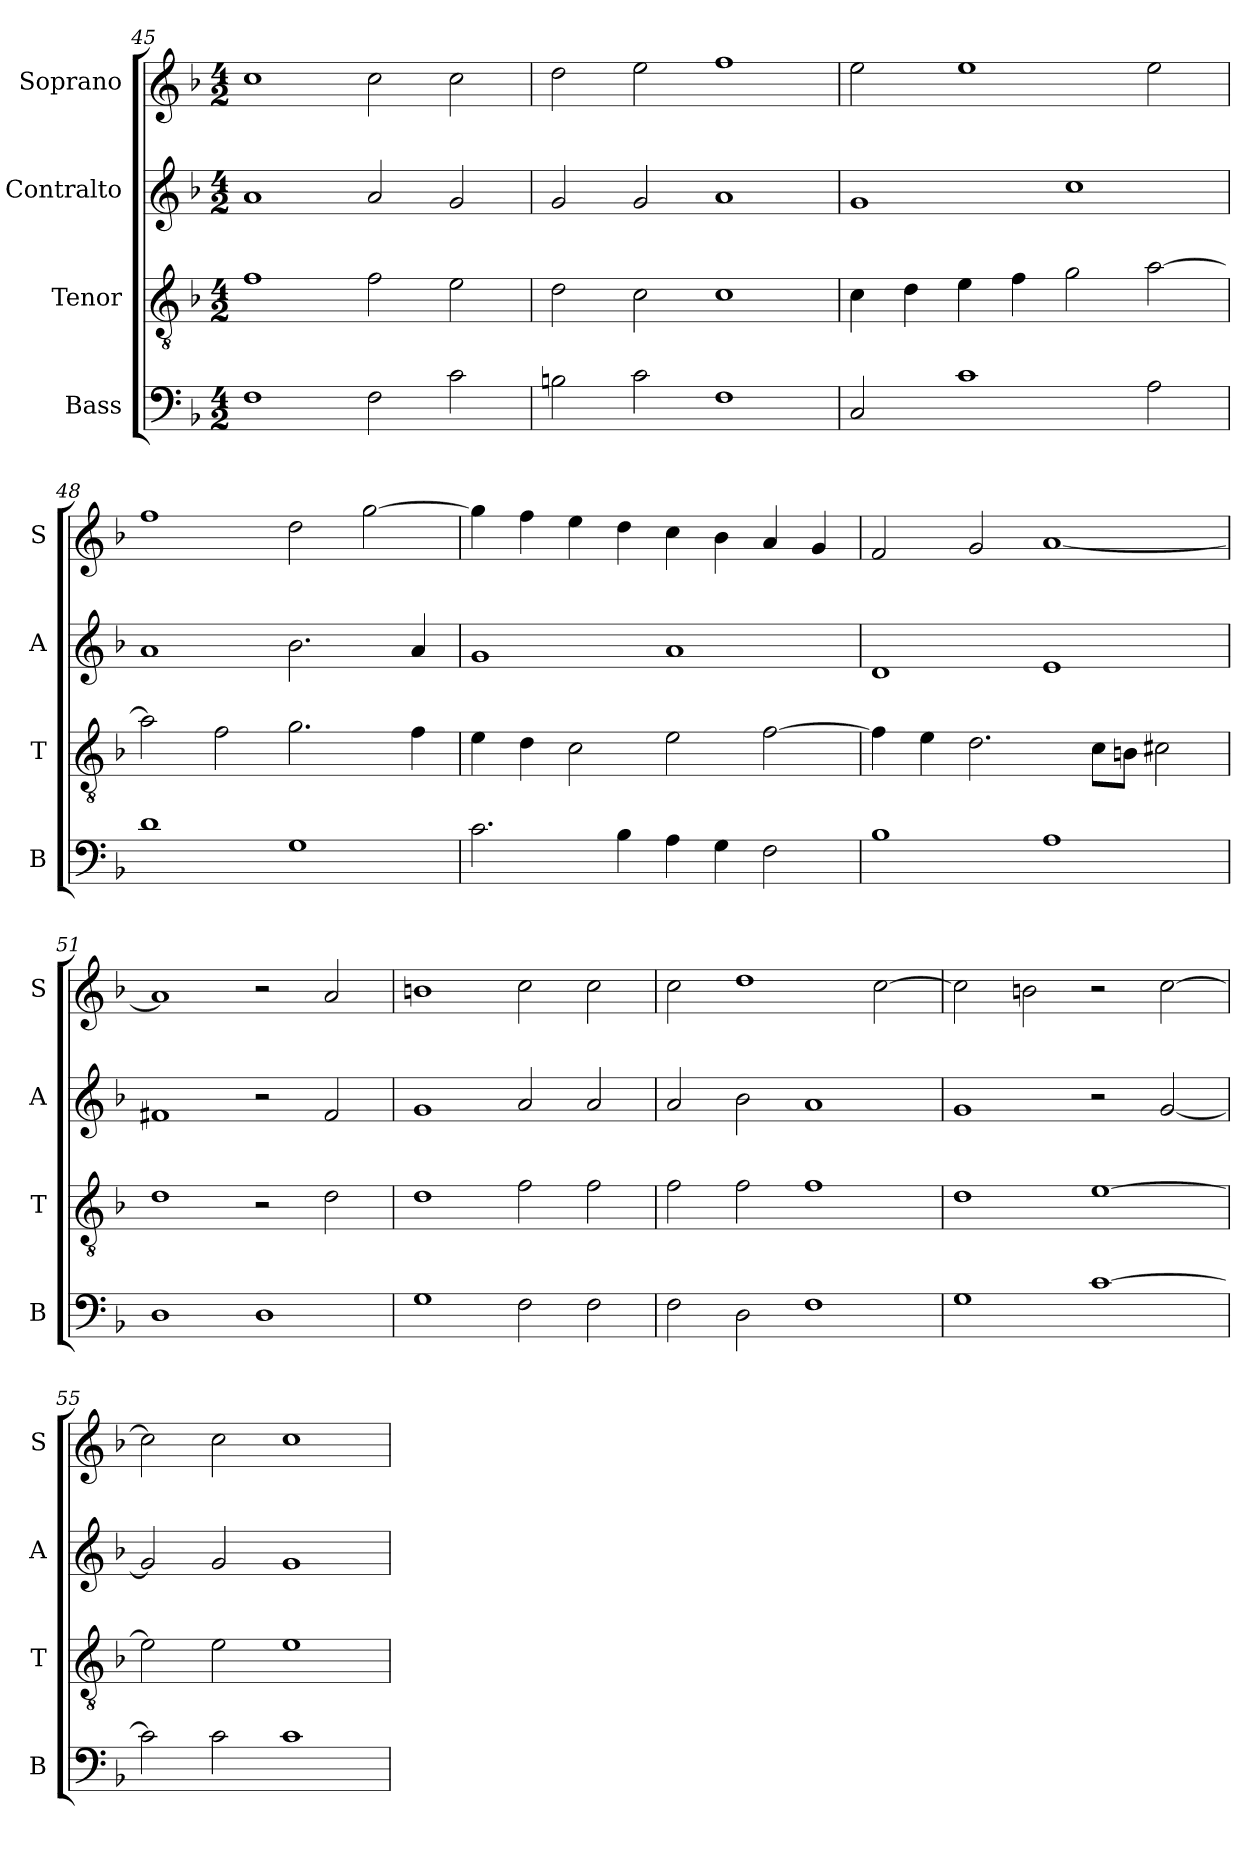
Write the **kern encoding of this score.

**kern	**kern	**kern	**kern
*part4	*part3	*part2	*part1
*staff4	*staff3	*staff2	*staff1
*I"Bass	*I"Tenor	*I"Contralto	*I"Soprano
*I'B	*I'T	*I'A	*I'S
*clefF4	*clefGv2	*clefG2	*clefG2
*k[b-]	*k[b-]	*k[b-]	*k[b-]
*G:dor	*G:dor	*G:dor	*G:dor
*M4/2	*M4/2	*M4/2	*M4/2
=45	=45	=45	=45
1F	1f	1a	1cc
2F	2f	2a	2cc
2c	2e	2g	2cc
=46	=46	=46	=46
2Bn	2d	2g	2dd
2c	2c	2g	2ee
1F	1c	1a	1ff
=47	=47	=47	=47
2C	4c	1g	2ee
.	4d	.	.
1c	4e	.	1ee
.	4f	.	.
.	2g	1cc	.
2A	[2a	.	2ee
=48	=48	=48	=48
1d	2a]	1a	1ff
.	2f	.	.
1G	2.g	2.b-	2dd
.	.	.	[2gg
.	4f	4a	.
=49	=49	=49	=49
2.c	4e	1g	4gg]
.	4d	.	4ff
.	2c	.	4ee
4B-	.	.	4dd
4A	2e	1a	4cc
4G	.	.	4b-
2F	[2f	.	4a
.	.	.	4g
=50	=50	=50	=50
1B-	4f]	1d	2f
.	4e	.	.
.	2.d	.	2g
1A	.	1e	[1a
.	8c\L	.	.
.	8Bn\J	.	.
.	2c#X	.	.
=51	=51	=51	=51
1D	1d	1f#X	1a]
1D	2r	2r	2r
.	2d	2f#	2a
=52	=52	=52	=52
1G	1d	1g	1bn
2F	2f	2a	2cc
2F	2f	2a	2cc
=53	=53	=53	=53
2F	2f	2a	2cc
2D	2f	2b-	1dd
1F	1f	1a	.
.	.	.	[2cc
=54	=54	=54	=54
1G	1d	1g	2cc]
.	.	.	2bn
[1c	[1e	2r	2r
.	.	[2g	[2cc
=55	=55	=55	=55
2c]	2e]	2g]	2cc]
2c	2e	2g	2cc
1c	1e	1g	1cc
=	=	=	=
*-	*-	*-	*-
